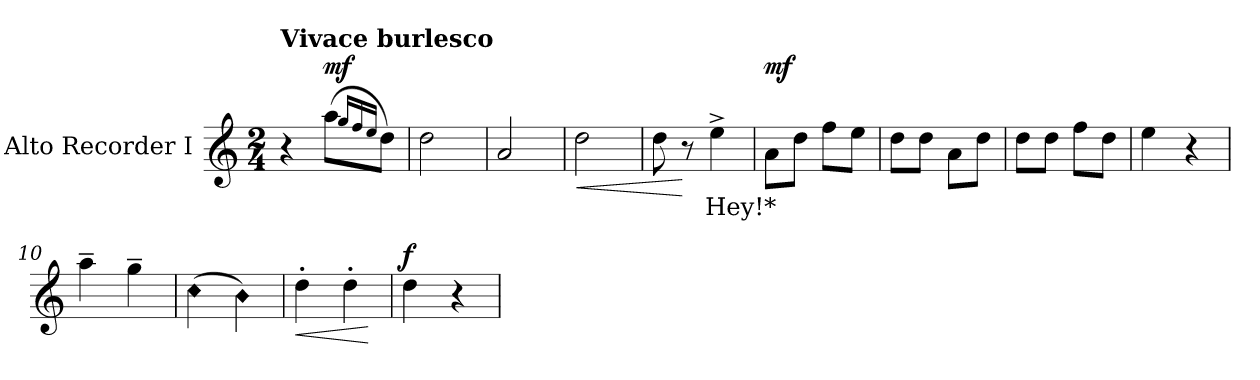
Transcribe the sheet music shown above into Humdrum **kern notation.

**kern	**text	**dynam
*part1	*part1	*part1
*staff1	*staff1	*staff1
*I"Alto Recorder I	*	*
*I'I	*	*
*clefG2	*	*
*k[]	*	*
*M2/4	*	*
*MM130	*	*
=1	=1	=1
!LO:TX:a:B:t=Vivace burlesco	!	!
4r	.	.
!	!	!LO:DY:b
(8aa\L	.	mf
16qgg/LL	.	.
16qff/	.	.
16qee/JJ	.	.
8dd\J)	.	.
=2	=2	=2
2dd\	.	.
=3	=3	=3
2a/	.	.
=4	=4	=4
!	!	!LO:HP:b
2dd\	.	<
=5	=5	=5
8dd\	.	.
8r	.	[
!	!LO:LY:b	!
4ee^\	Hey!*	.
=6	=6	=6
!	!	!LO:DY:b
8a\L	.	mf
8dd\J	.	.
8ff\L	.	.
8ee\J	.	.
=7	=7	=7
8dd\L	.	.
8dd\J	.	.
8a\L	.	.
8dd\J	.	.
!!LO:LB:g=z
=8	=8	=8
8dd\L	.	.
8dd\J	.	.
8ff\L	.	.
8dd\J	.	.
=9	=9	=9
4ee\	.	.
4r	.	.
=10	=10	=10
4aa~\	.	.
4gg~\	.	.
=11	=11	=11
!LO:N:head=diamond	!	!
(4cc\	.	.
!LO:N:head=diamond	!	!
4b\)	.	.
=12	=12	=12
!	!	!LO:HP:b
4dd'\	.	<
4dd'\	.	.
.	.	[
=13	=13	=13
!	!	!LO:DY:b
4dd\	.	f
4r	.	.
=	=	=
*-	*-	*-
